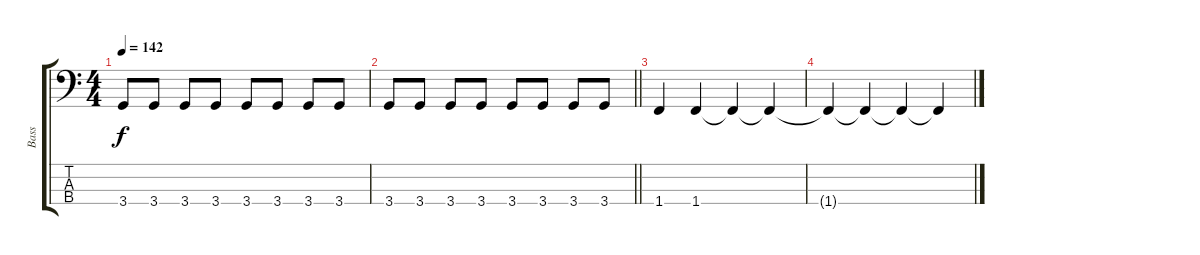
\track ("Bass" "Bass") {instrument electricbassfinger}
\staff {score tabs}
\tuning (G2 D2 A1 E1) {hide}
\ts (4 4)
\tempo 142
\clef f4
\ks c
3.4.8{dy f} 3.4.8 3.4.8 3.4.8 3.4.8 3.4.8 3.4.8 3.4.8 |
\barLineRight lightlight
3.4.8 3.4.8 3.4.8 3.4.8 3.4.8 3.4.8 3.4.8 3.4.8 |
1.4.4 1.4.4 1.4{t}.4 1.4{t}.4 |
1.4{t}.4 1.4{t}.4 1.4{t}.4 1.4{t}.4
